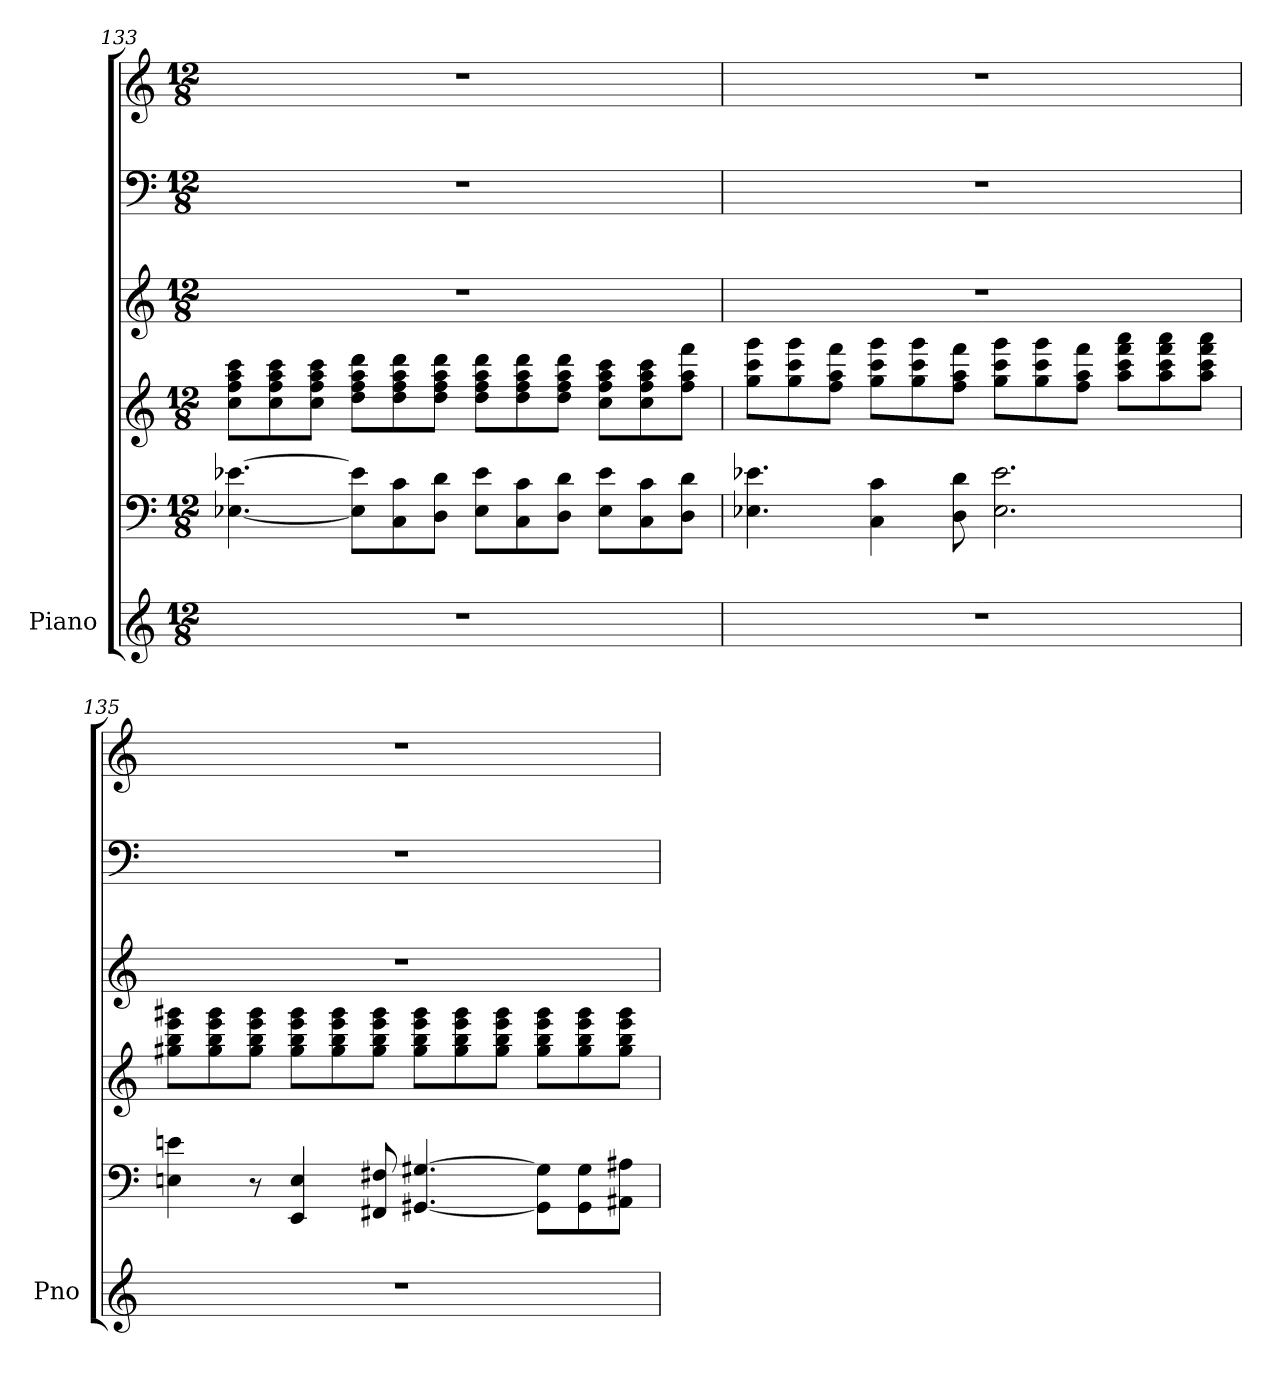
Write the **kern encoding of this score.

**kern	**kern	**kern	**kern	**kern	**kern
*part1	*part1	*part1	*part1	*part1	*part1
*staff6	*staff5	*staff4	*staff3	*staff2	*staff1
*I"Piano	*	*	*	*	*
*I'Pno	*	*	*	*	*
*clefG2	*clefF4	*clefG2	*clefG2	*clefF4	*clefG2
*k[]	*k[]	*k[]	*k[]	*k[]	*k[]
*M12/8	*M12/8	*M12/8	*M12/8	*M12/8	*M12/8
=133	=133	=133	=133	=133	=133
1.r	[4.E-X\ [4.e-X\	8cc\ 8ff\ 8aa\ 8ccc\L	1.r	1.r	1.r
.	.	8cc\ 8ff\ 8aa\ 8ccc\	.	.	.
.	.	8cc\ 8ff\ 8aa\ 8ccc\J	.	.	.
.	8E-\] 8e-\]L	8dd\ 8ff\ 8aa\ 8ddd\L	.	.	.
.	8C\ 8c\	8dd\ 8ff\ 8aa\ 8ddd\	.	.	.
.	8D\ 8d\J	8dd\ 8ff\ 8aa\ 8ddd\J	.	.	.
.	8E-\ 8e-\L	8dd\ 8ff\ 8aa\ 8ddd\L	.	.	.
.	8C\ 8c\	8dd\ 8ff\ 8aa\ 8ddd\	.	.	.
.	8D\ 8d\J	8dd\ 8ff\ 8aa\ 8ddd\J	.	.	.
.	8E-\ 8e-\L	8cc\ 8ff\ 8aa\ 8ccc\L	.	.	.
.	8C\ 8c\	8cc\ 8ff\ 8aa\ 8ccc\	.	.	.
.	8D\ 8d\J	8ff\ 8aa\ 8fff\J	.	.	.
=134	=134	=134	=134	=134	=134
1.r	4.E-X\ 4.e-X\	8gg\ 8ccc\ 8ggg\L	1.r	1.r	1.r
.	.	8gg\ 8ccc\ 8ggg\	.	.	.
.	.	8ff\ 8aa\ 8fff\J	.	.	.
.	4C\ 4c\	8gg\ 8ccc\ 8ggg\L	.	.	.
.	.	8gg\ 8ccc\ 8ggg\	.	.	.
.	8D\ 8d\	8ff\ 8aa\ 8fff\J	.	.	.
.	2.E-\ 2.e-\	8gg\ 8ccc\ 8ggg\L	.	.	.
.	.	8gg\ 8ccc\ 8ggg\	.	.	.
.	.	8ff\ 8aa\ 8fff\J	.	.	.
.	.	8aa\ 8ccc\ 8fff\ 8aaa\L	.	.	.
.	.	8aa\ 8ccc\ 8fff\ 8aaa\	.	.	.
*	*	*	*	*	*MM130
.	.	8aa\ 8ccc\ 8fff\ 8aaa\J	.	.	.
!!LO:PB:g=z
=135	=135	=135	=135	=135	=135
*	*	*	*	*	*MM210
1.r	4En\ 4en\	8gg#X\ 8bb\ 8eee\ 8ggg#X\L	1.r	1.r	1.r
.	.	8gg#\ 8bb\ 8eee\ 8ggg#\	.	.	.
.	8r	8gg#\ 8bb\ 8eee\ 8ggg#\J	.	.	.
.	4EE/ 4E/	8gg#\ 8bb\ 8eee\ 8ggg#\L	.	.	.
.	.	8gg#\ 8bb\ 8eee\ 8ggg#\	.	.	.
.	8FF#X/ 8F#X/	8gg#\ 8bb\ 8eee\ 8ggg#\J	.	.	.
.	[4.GG#X/ [4.G#X/	8gg#\ 8bb\ 8eee\ 8ggg#\L	.	.	.
.	.	8gg#\ 8bb\ 8eee\ 8ggg#\	.	.	.
.	.	8gg#\ 8bb\ 8eee\ 8ggg#\J	.	.	.
.	8GG#\] 8G#\]L	8gg#\ 8bb\ 8eee\ 8ggg#\L	.	.	.
.	8GG#\ 8G#\	8gg#\ 8bb\ 8eee\ 8ggg#\	.	.	.
.	8AA#X\ 8A#X\J	8gg#\ 8bb\ 8eee\ 8ggg#\J	.	.	.
=	=	=	=	=	=
*-	*-	*-	*-	*-	*-
